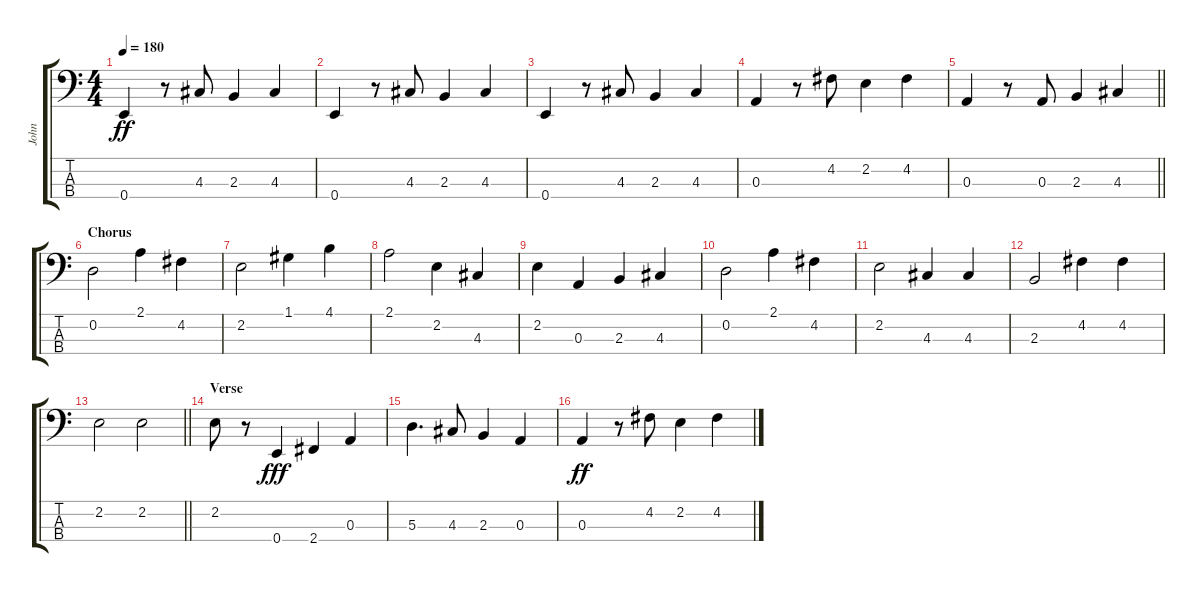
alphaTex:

\track ("John" "John") {instrument electricbassfinger}
\staff {score tabs}
\tuning (G2 D2 A1 E1) {hide}
\ts (4 4)
\tempo 180
\clef f4
\ks c
0.4.4{dy ff} r.8 4.3.8 2.3.4 4.3.4 |
0.4.4 r.8 4.3.8 2.3.4 4.3.4 |
0.4.4 r.8 4.3.8 2.3.4 4.3.4 |
0.3.4 r.8 4.2.8 2.2.4 4.2.4 |
\barLineRight lightlight
0.3.4 r.8 0.3.8 2.3.4 4.3.4 |
\section ("" "Chorus")
0.2.2 2.1.4 4.2.4 |
2.2.2 1.1.4 4.1.4 |
2.1.2 2.2.4 4.3.4 |
2.2.4 0.3.4 2.3.4 4.3.4 |
0.2.2 2.1.4 4.2.4 |
2.2.2 4.3.4 4.3.4 |
2.3.2 4.2.4 4.2.4 |
\barLineRight lightlight
2.2.2 2.2.2 |
\section ("" "Verse")
2.2.8 r.8 0.4.4{dy fff} 2.4.4 0.3.4 |
5.3.4{d} 4.3.8 2.3.4 0.3.4 |
0.3.4{dy ff} r.8 4.2.8 2.2.4 4.2.4
